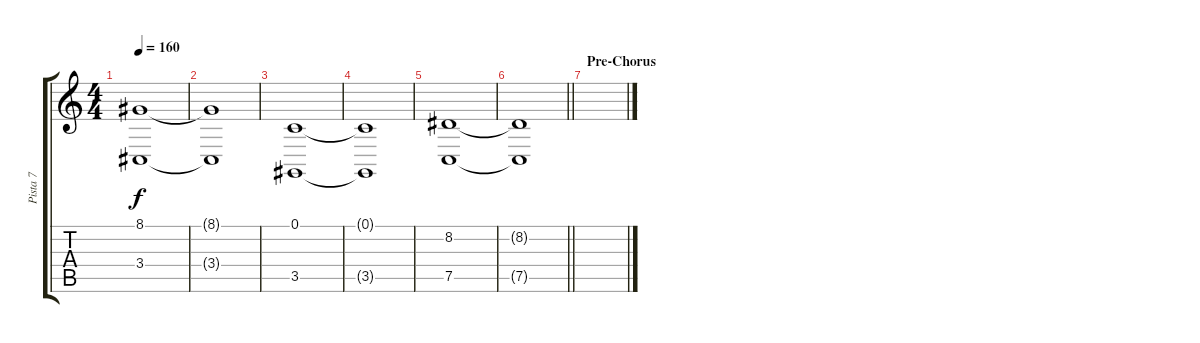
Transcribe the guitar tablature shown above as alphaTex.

\track ("Pista 7" "Pista 7") {instrument stringensemble2}
\staff {score tabs}
\tuning (C4 G3 Eb3 Bb2 F2 C2) {hide}
\ts (4 4)
\tempo 160
\clef g2
\ks c
(8.1 3.4).1{dy f} |
(8.1{t} 3.4{t}).1 |
(0.1 3.5).1 |
(0.1{t} 3.5{t}).1 |
(8.2 7.5).1 |
\barLineRight lightlight
(8.2{t} 7.5{t}).1 |
\section ("" "Pre-Chorus ")
